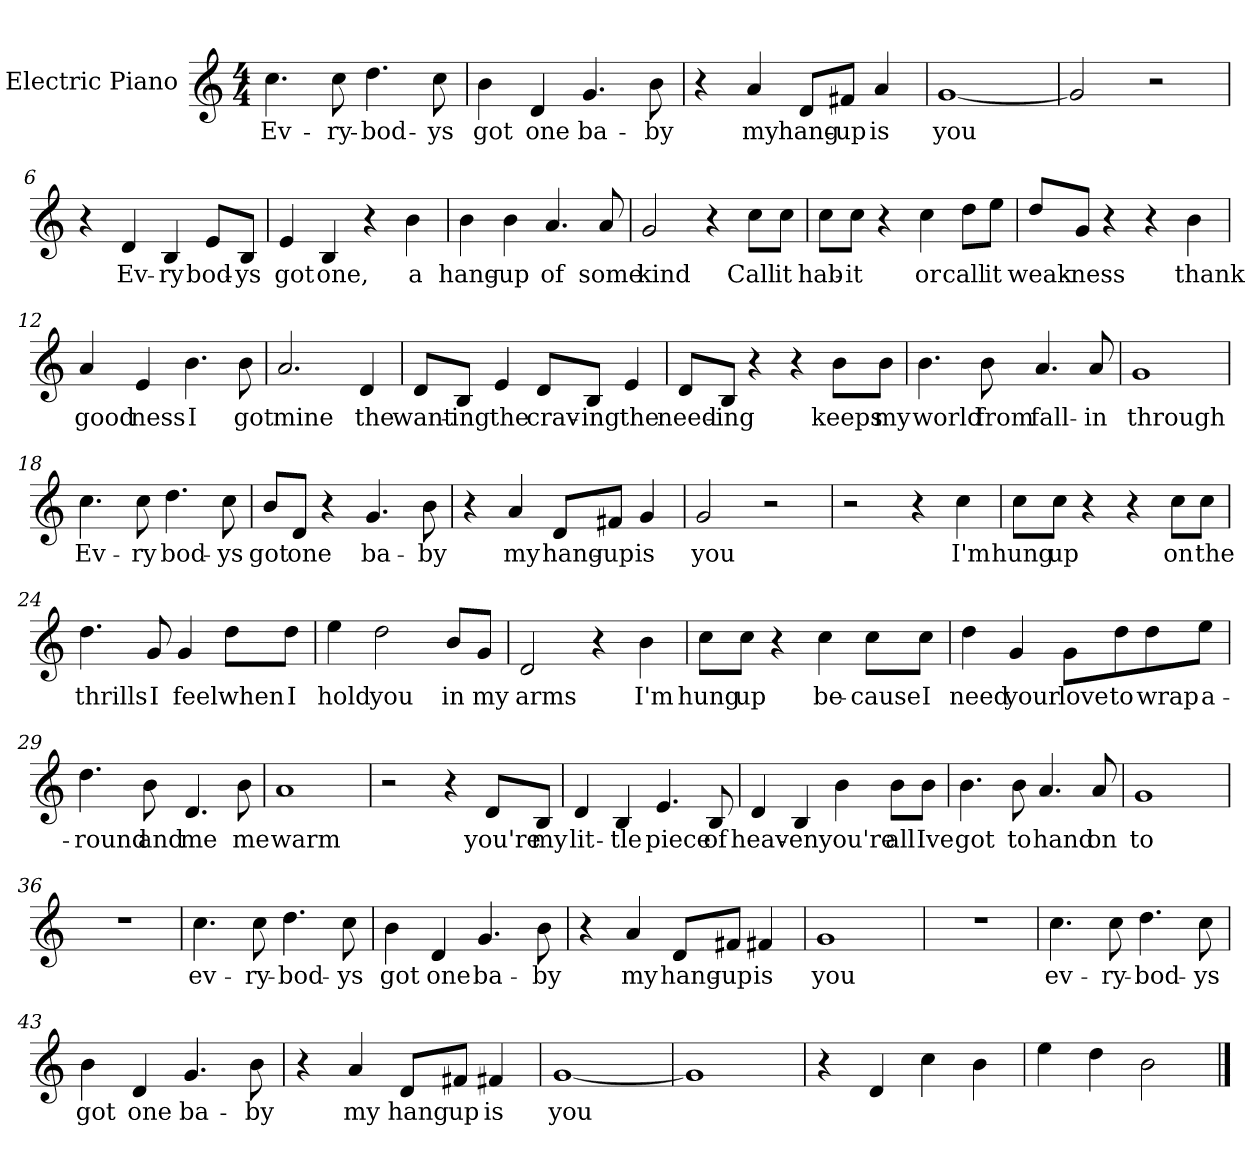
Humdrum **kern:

**kern	**text
*part1	*part1
*staff1	*staff1
*I"Electric Piano	*
*I'E.Pno	*
*clefG2	*
*k[]	*
*C:	*
*M4/4	*
=1	=1
4.cc\	Ev-
8cc\	-ry-
4.dd\	-bod-
8cc\	-ys
=2	=2
4b\	got
4d/	one
4.g/	ba-
8b\	by
=3	=3
4r	.
4a/	my
8d/L	hang-
8f#X/J	-up
4a/	is
=4	=4
[1g	you
=5	=5
2g/]	.
2r	.
!!LO:LB:g=z
=6	=6
4r	.
4d/	Ev-
4B/	-ry
8e/L	bod-
8B/J	-ys
=7	=7
4e/	got
4B/	one,
4r	.
4b\	a
=8	=8
4b\	hang-
4b\	-up
4.a/	of
8a/	some
=9	=9
2g/	kind
4r	.
8cc\L	Call
8cc\J	it
!!LO:LB:g=z
=10	=10
8cc\L	hab-
8cc\J	-it
4r	.
4cc\	or
8dd\L	call
8ee\J	it
=11	=11
8dd/L	weak-
8g/J	-ness
4r	.
4r	.
4b\	thank
=12	=12
4a/	good
4e/	ness
4.b\	I
8b\	got
=13	=13
2.a/	mine
4d/	the
!!LO:LB:g=z
=14	=14
8d/L	want-
8B/J	-ing
4e/	the
8d/L	crav-
8B/J	-ing
4e/	the
=15	=15
8d/L	need-
8B/J	-ing
4r	.
4r	.
8b\L	keeps
8b\J	my
=16	=16
4.b\	world
8b\	from
4.a/	fall-
8a/	-in
=17	=17
1g	through
!!LO:LB:g=z
=18	=18
4.cc\	Ev-
8cc\	-ry
4.dd\	bod-
8cc\	-ys
=19	=19
8b/L	got
8d/J	one
4r	.
4.g/	ba-
8b\	-by
=20	=20
4r	.
4a/	my
8d/L	hang-
8f#X/J	up
4g/	is
=21	=21
2g/	you
2r	.
=22	=22
2r	.
4r	.
4cc\	I'm
!!LO:LB:g=z
=23	=23
8cc\L	hung
8cc\J	up
4r	.
4r	.
8cc\L	on
8cc\J	the
=24	=24
4.dd\	thrills
8g/	I
4g/	feel
8dd\L	when
8dd\J	I
=25	=25
4ee\	hold
2dd\	you
8b/L	in
8g/J	my
=26	=26
2d/	arms
4r	.
4b\	I'm
!!LO:LB:g=z
=27	=27
8cc\L	hung
8cc\J	up
4r	.
4cc\	be-
8cc\L	-cause
8cc\J	I
=28	=28
4dd\	need
4g/	your
8g\L	love
8dd\	to
8dd\	wrap
8ee\J	a-
=29	=29
4.dd\	-round
8b\	and
4.d/	me
8b\	me
=30	=30
1a	warm
!!LO:LB:g=z
=31	=31
2r	.
4r	.
8d/L	you're
8B/J	my
=32	=32
4d/	lit-
4B/	-tle
4.e/	piece
8B/	of
=33	=33
4d/	heav-
4B/	-en
4b\	you're
8b\L	all
8b\J	Ive
=34	=34
4.b\	got
8b\	to
4.a/	hand
8a/	on
=35	=35
1g	to
!!LO:PB:g=z
=36	=36
1r	.
=37	=37
4.cc\	ev-
8cc\	-ry-
4.dd\	-bod-
8cc\	-ys
=38	=38
4b\	got
4d/	one
4.g/	ba-
8b\	-by
=39	=39
4r	.
4a/	my
8d/L	hang-
8f#X/J	up
4f#X/	is
=40	=40
1g	you
=41	=41
1r	.
=42	=42
4.cc\	ev-
8cc\	-ry-
4.dd\	-bod-
8cc\	-ys
!!LO:LB:g=z
=43	=43
4b\	got
4d/	one
4.g/	ba-
8b\	-by
=44	=44
4r	.
4a/	my
8d/L	hang
8f#X/J	up
4f#X/	is
=45	=45
[1g	you
=46	=46
1g]	.
=47	=47
4r	.
4d/	.
4cc\	.
4b\	.
=48	=48
4ee\	.
4dd\	.
2b\	.
==	==
*-	*-
